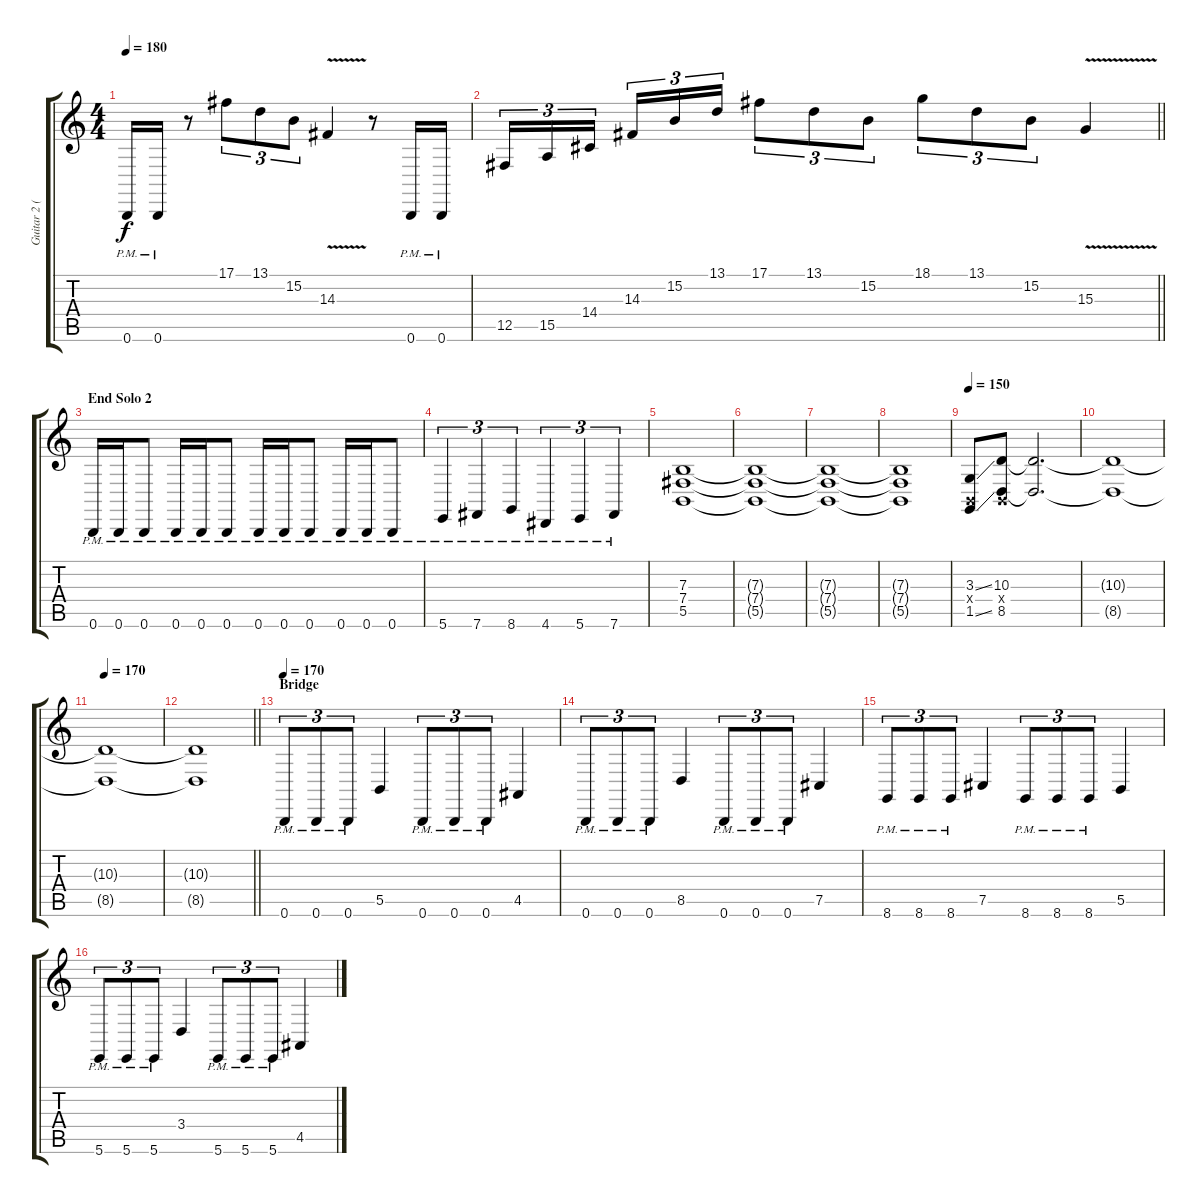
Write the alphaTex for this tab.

\track ("Guitar 2 (Left)" "Guitar 2 (") {solo instrument brightacousticpiano}
\staff {score tabs}
\tuning (Db4 Ab3 E3 B2 Gb2 B1) {hide}
\ts (4 4)
\tempo 180
\clef g2
\ks c
0.6{pm}.16{dy f} 0.6{pm}.16 r.8 17.1.8{tu (3 2)} 13.1.8{tu (3 2)} 15.2.8{tu (3 2)} 14.3{v}.4 r.8 0.6{pm}.16 0.6{pm}.16 |
\barLineRight lightlight
12.5.16{tu (3 2)} 15.5.16{tu (3 2)} 14.4.16{tu (3 2) beam splitsecondary} 14.3.16{tu (3 2)} 15.2.16{tu (3 2)} 13.1.16{tu (3 2)} 17.1.8{tu (3 2)} 13.1.8{tu (3 2)} 15.2.8{tu (3 2)} 18.1.8{tu (3 2)} 13.1.8{tu (3 2)} 15.2.8{tu (3 2)} 15.3{v}.4 |
\section ("" "End Solo 2")
0.6{pm}.16 0.6{pm}.16 0.6{pm}.8 0.6{pm}.16 0.6{pm}.16 0.6{pm}.8 0.6{pm}.16 0.6{pm}.16 0.6{pm}.8 0.6{pm}.16 0.6{pm}.16 0.6{pm}.8 |
5.6{pm}.4{tu (3 2)} 7.6{pm}.4{tu (3 2)} 8.6{pm}.4{tu (3 2)} 4.6{pm}.4{tu (3 2)} 5.6{pm}.4{tu (3 2)} 7.6{pm}.4{tu (3 2)} |
(7.3 7.4 5.5).1 |
(7.3{t} 7.4{t} 5.5{t}).1 |
(7.3{t} 7.4{t} 5.5{t}).1 |
(7.3{t} 7.4{t} 5.5{t}).1 |
\tempo 150
(3.3{ss} 0.4{x} 1.5{ss}).8 (10.3 0.4{x} 8.5).8 (10.3{t} 8.5{t}).2{d} |
(10.3{t} 8.5{t}).1 |
\tempo 170
(10.3{t} 8.5{t}).1 |
\barLineRight lightlight
(10.3{t} 8.5{t}).1 |
\section ("" "Bridge")
\tempo 170
0.6{pm}.8{tu (3 2)} 0.6{pm}.8{tu (3 2)} 0.6{pm}.8{tu (3 2)} 5.5.4 0.6{pm}.8{tu (3 2)} 0.6{pm}.8{tu (3 2)} 0.6{pm}.8{tu (3 2)} 4.5.4 |
0.6{pm}.8{tu (3 2)} 0.6{pm}.8{tu (3 2)} 0.6{pm}.8{tu (3 2)} 8.5.4 0.6{pm}.8{tu (3 2)} 0.6{pm}.8{tu (3 2)} 0.6{pm}.8{tu (3 2)} 7.5.4 |
8.6{pm}.8{tu (3 2)} 8.6{pm}.8{tu (3 2)} 8.6{pm}.8{tu (3 2)} 7.5.4 8.6{pm}.8{tu (3 2)} 8.6{pm}.8{tu (3 2)} 8.6{pm}.8{tu (3 2)} 5.5.4 |
5.6{pm}.8{tu (3 2)} 5.6{pm}.8{tu (3 2)} 5.6{pm}.8{tu (3 2)} 3.4.4 5.6{pm}.8{tu (3 2)} 5.6{pm}.8{tu (3 2)} 5.6{pm}.8{tu (3 2)} 4.5.4
